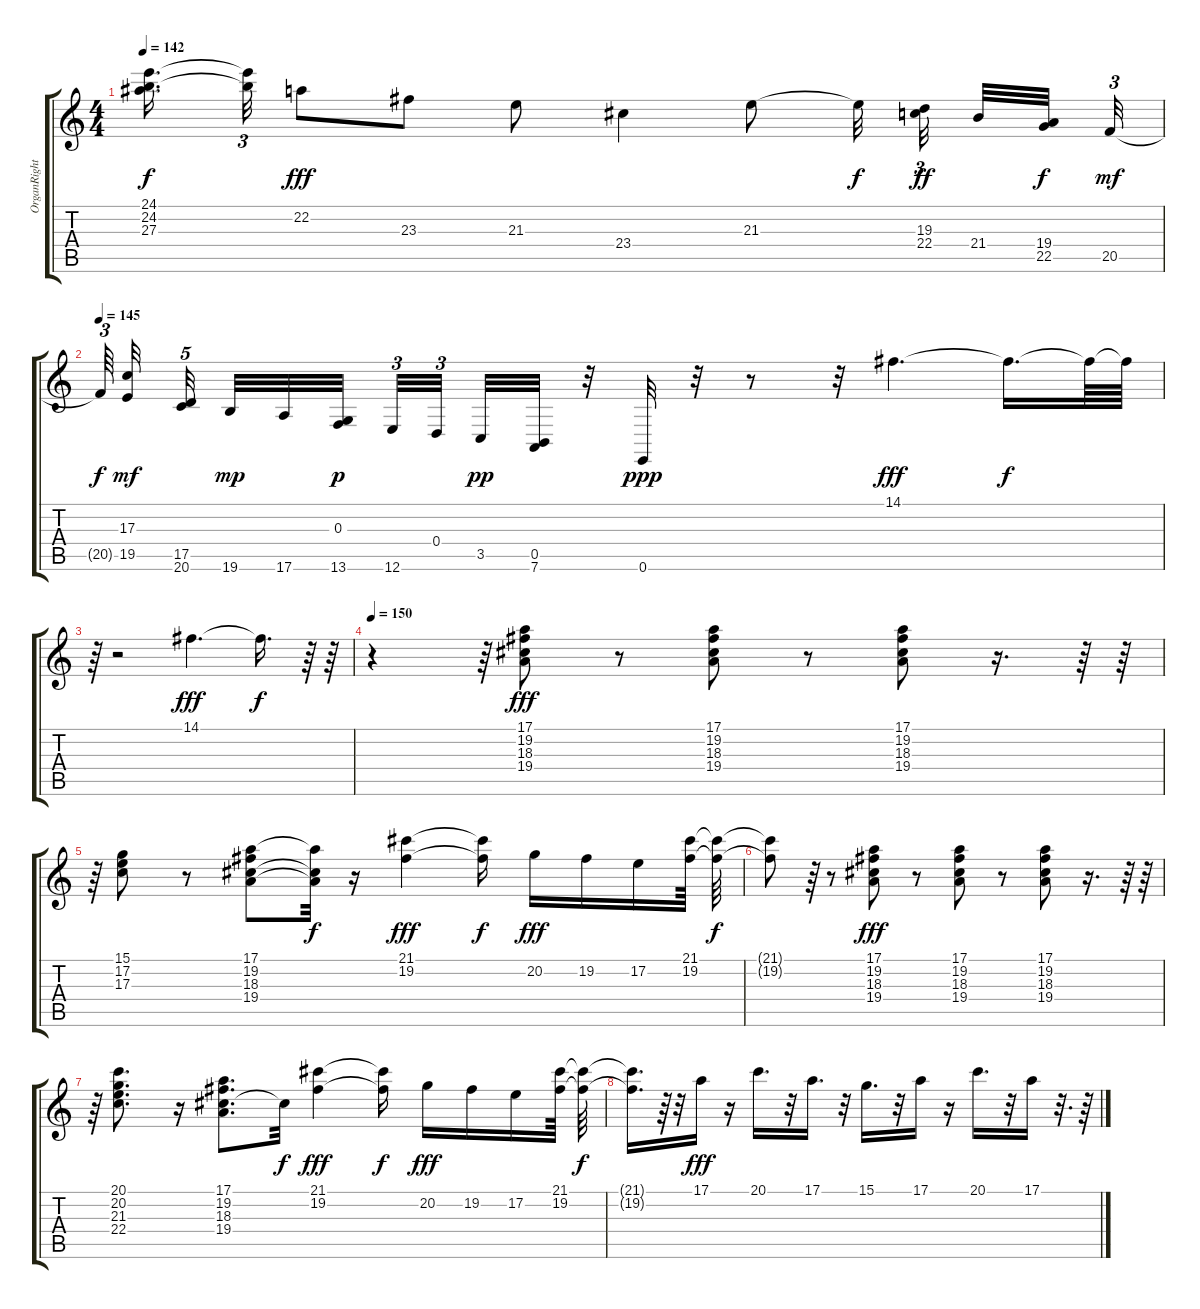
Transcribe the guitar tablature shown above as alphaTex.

\track ("OrganRight #2" "OrganRight") {instrument percussiveorgan}
\staff {score tabs}
\tuning (E4 B3 G3 D3 A2 E2) {hide}
\ts (4 4)
\tempo 142
\clef g2
\ks c
(24.1{t} 24.2{t} 27.3{t}).16{d dy f} (24.1{t} 24.2{t}).32{tu (3 2)} 22.2.8{dy fff} 23.3.8 21.3.8 23.4.4 21.3.8 21.3{t}.32{dy f} (19.3 22.4).32{tu (3 2) dy ff} 21.4.32 (19.4 22.5).32{dy f} 20.5.32{tu (3 2) dy mf} |
\tempo 145
20.5{t}.64{tu (3 2) dy f} (17.3 19.5).32{dy mf} (17.5 20.6).32{tu (5 4)} 19.6.32{dy mp} 17.6.32 (0.3 13.6).32{dy p} 12.6.32{tu (3 2)} 0.4.32{tu (3 2)} 3.5.32{dy pp} (0.5 7.6).32 r.32 0.6.32{dy ppp} r.32 r.8 r.32 14.1.4{d dy fff} 14.1{t}.16{d dy f} 14.1{t}.64 14.1{t}.64 |
r.64 r.2 14.1.4{d dy fff} 14.1{t}.16{d dy f} r.64 r.64 |
\tempo 150
r.4 r.64 (17.1 19.2 18.3 19.4).8{dy fff} r.8 (17.1 19.2 18.3 19.4).8 r.8 (17.1 19.2 18.3 19.4).8 r.16{d} r.64 r.64 |
r.64 (15.1 17.2 17.3).8 r.8 (17.1 19.2 18.3 19.4).8 (17.1{t} 18.3{t} 19.4{t}).32{dy f} r.16 (21.1 19.2).4{dy fff} (21.1{t} 19.2{t}).16{dy f} 20.2.16{dy fff} 19.2.16 17.2.16 (21.1 19.2).64 (21.1{t} 19.2{t}).64{dy f} |
(21.1{t} 19.2{t}).8 r.64 r.8 (17.1 19.2 18.3 19.4).8{dy fff} r.8 (17.1 19.2 18.3 19.4).8 r.8 (17.1 19.2 18.3 19.4).8 r.16{d} r.64 r.64 |
r.64 (20.1 20.2 21.3 22.4).8{d} r.16 (17.1 19.2 18.3 19.4).8{d} 18.3{t}.32{dy f} (21.1 19.2).4{dy fff} (21.1{t} 19.2{t}).16{dy f} 20.2.16{dy fff} 19.2.16 17.2.16 (21.1 19.2).64 (21.1{t} 19.2{t}).64{dy f} |
(21.1{t} 19.2{t}).16{d} r.64 r.32 17.1.16{dy fff} r.16 20.1.16{d} r.32 17.1.16{d} r.32 15.1.16{d} r.32 17.1.16 r.16 20.1.16{d} r.32 17.1.16 r.32{d} r.64
